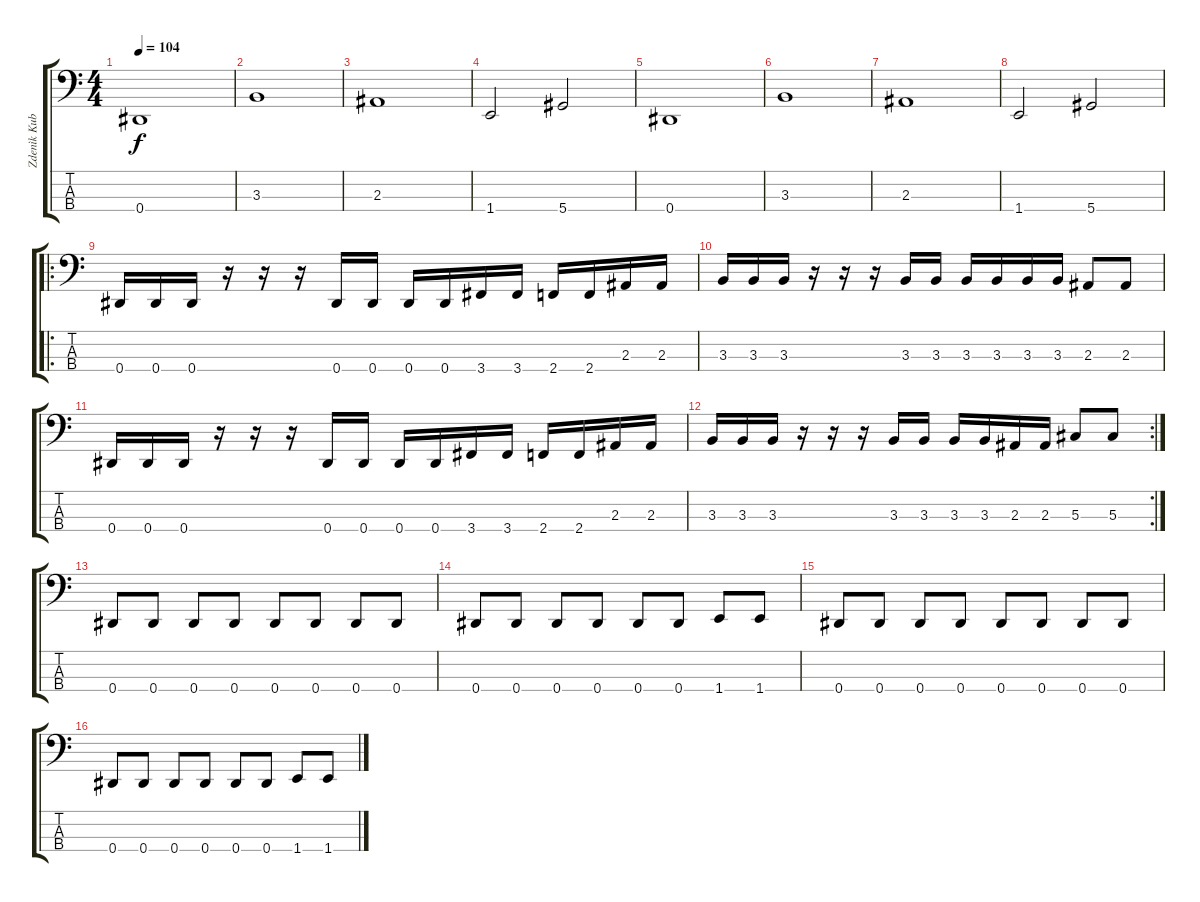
\track ("Zdenìk Kub" "Zdenìk Kub") {instrument electricbassfinger}
\staff {score tabs}
\tuning (Gb2 Db2 Ab1 Eb1) {hide}
\ts (4 4)
\tempo 104
\clef f4
\ks c
0.4.1{dy f} |
3.3.1 |
2.3.1 |
1.4.2 5.4.2 |
0.4.1 |
3.3.1 |
2.3.1 |
1.4.2 5.4.2 |
\ro
0.4.16 0.4.16 0.4.16 r.16 r.16 r.16 0.4.16 0.4.16 0.4.16 0.4.16 3.4.16 3.4.16 2.4.16 2.4.16 2.3.16 2.3.16 |
3.3.16 3.3.16 3.3.16 r.16 r.16 r.16 3.3.16 3.3.16 3.3.16 3.3.16 3.3.16 3.3.16 2.3.8 2.3.8 |
0.4.16 0.4.16 0.4.16 r.16 r.16 r.16 0.4.16 0.4.16 0.4.16 0.4.16 3.4.16 3.4.16 2.4.16 2.4.16 2.3.16 2.3.16 |
\rc 2
3.3.16 3.3.16 3.3.16 r.16 r.16 r.16 3.3.16 3.3.16 3.3.16 3.3.16 2.3.16 2.3.16 5.3.8 5.3.8 |
0.4.8 0.4.8 0.4.8 0.4.8 0.4.8 0.4.8 0.4.8 0.4.8 |
0.4.8 0.4.8 0.4.8 0.4.8 0.4.8 0.4.8 1.4.8 1.4.8 |
0.4.8 0.4.8 0.4.8 0.4.8 0.4.8 0.4.8 0.4.8 0.4.8 |
0.4.8 0.4.8 0.4.8 0.4.8 0.4.8 0.4.8 1.4.8 1.4.8
